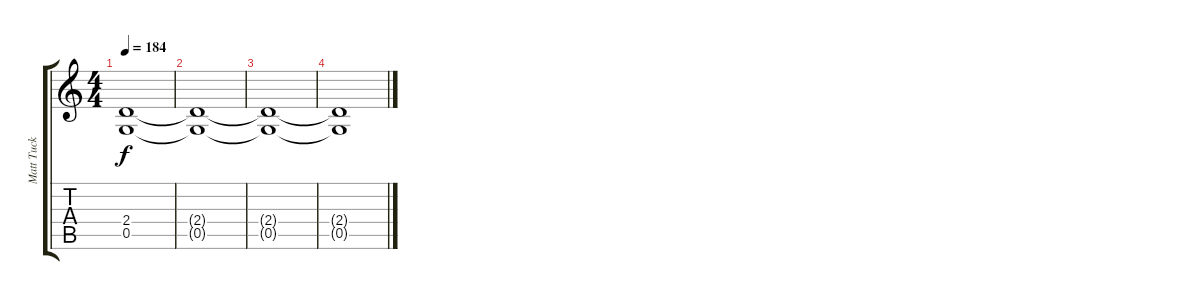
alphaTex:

\track ("Matt Tuck" "Matt Tuck") {instrument distortionguitar}
\staff {score tabs}
\tuning (D4 A3 F3 C3 G2 D2) {hide}
\ts (4 4)
\tempo 184
\clef g2
\ks c
(2.4{t} 0.5{t}).1{dy f} |
(2.4{t} 0.5{t}).1 |
(2.4{t} 0.5{t}).1 |
(2.4{t} 0.5{t}).1
